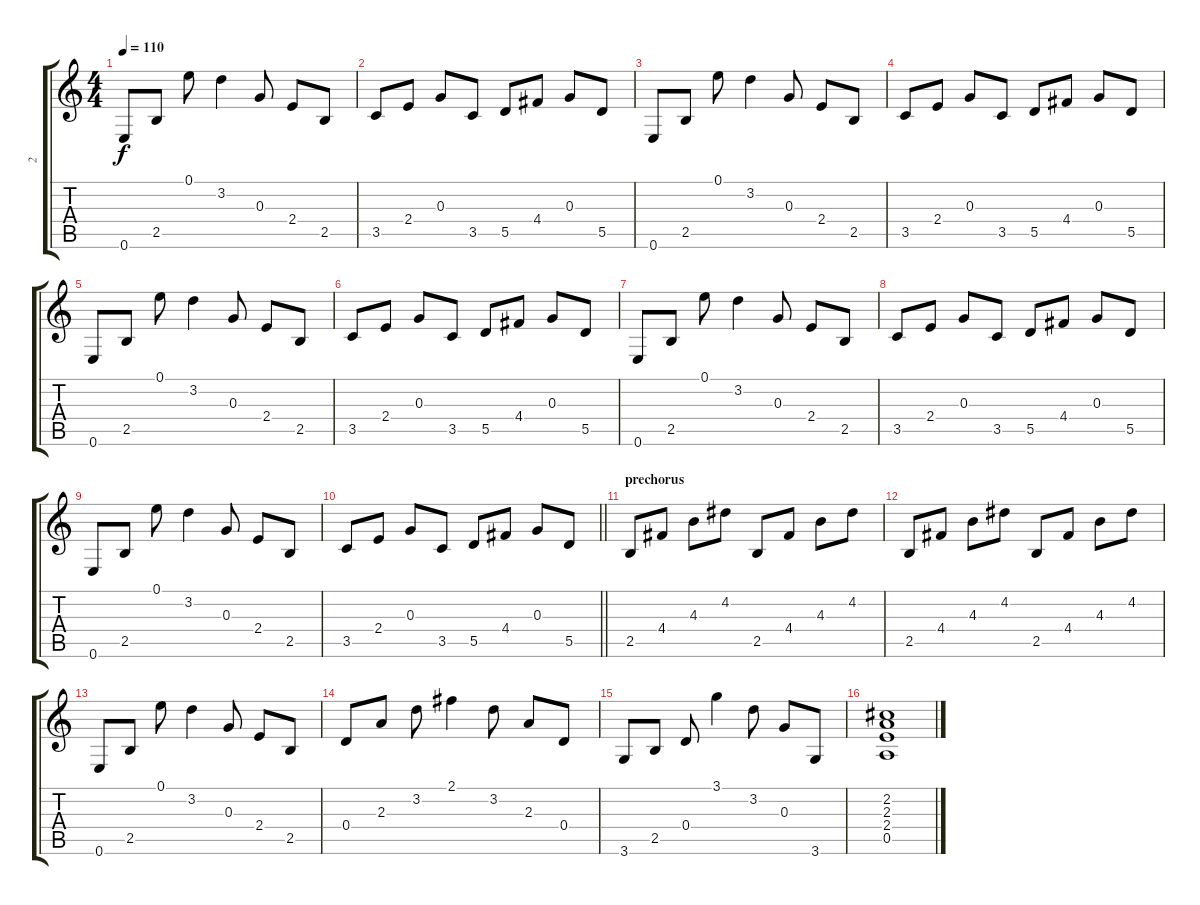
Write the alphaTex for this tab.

\track ("2" "2") {instrument electricguitarclean}
\staff {score tabs}
\tuning (E4 B3 G3 D3 A2 E2) {hide}
\ts (4 4)
\tempo 110
\clef g2
\ks c
0.6.8{dy f} 2.5.8 0.1.8 3.2.4 0.3.8 2.4.8 2.5.8 |
3.5.8 2.4.8 0.3.8 3.5.8 5.5.8 4.4.8 0.3.8 5.5.8 |
0.6.8 2.5.8 0.1.8 3.2.4 0.3.8 2.4.8 2.5.8 |
3.5.8 2.4.8 0.3.8 3.5.8 5.5.8 4.4.8 0.3.8 5.5.8 |
0.6.8 2.5.8 0.1.8 3.2.4 0.3.8 2.4.8 2.5.8 |
3.5.8 2.4.8 0.3.8 3.5.8 5.5.8 4.4.8 0.3.8 5.5.8 |
0.6.8 2.5.8 0.1.8 3.2.4 0.3.8 2.4.8 2.5.8 |
3.5.8 2.4.8 0.3.8 3.5.8 5.5.8 4.4.8 0.3.8 5.5.8 |
0.6.8 2.5.8 0.1.8 3.2.4 0.3.8 2.4.8 2.5.8 |
\barLineRight lightlight
3.5.8 2.4.8 0.3.8 3.5.8 5.5.8 4.4.8 0.3.8 5.5.8 |
\section ("" "prechorus")
2.5.8 4.4.8 4.3.8 4.2.8 2.5.8 4.4.8 4.3.8 4.2.8 |
2.5.8 4.4.8 4.3.8 4.2.8 2.5.8 4.4.8 4.3.8 4.2.8 |
0.6.8 2.5.8 0.1.8 3.2.4 0.3.8 2.4.8 2.5.8 |
0.4.8 2.3.8 3.2.8 2.1.4 3.2.8 2.3.8 0.4.8 |
3.6.8 2.5.8 0.4.8 3.1.4 3.2.8 0.3.8 3.6.8 |
(2.2 2.3 2.4 0.5).1
